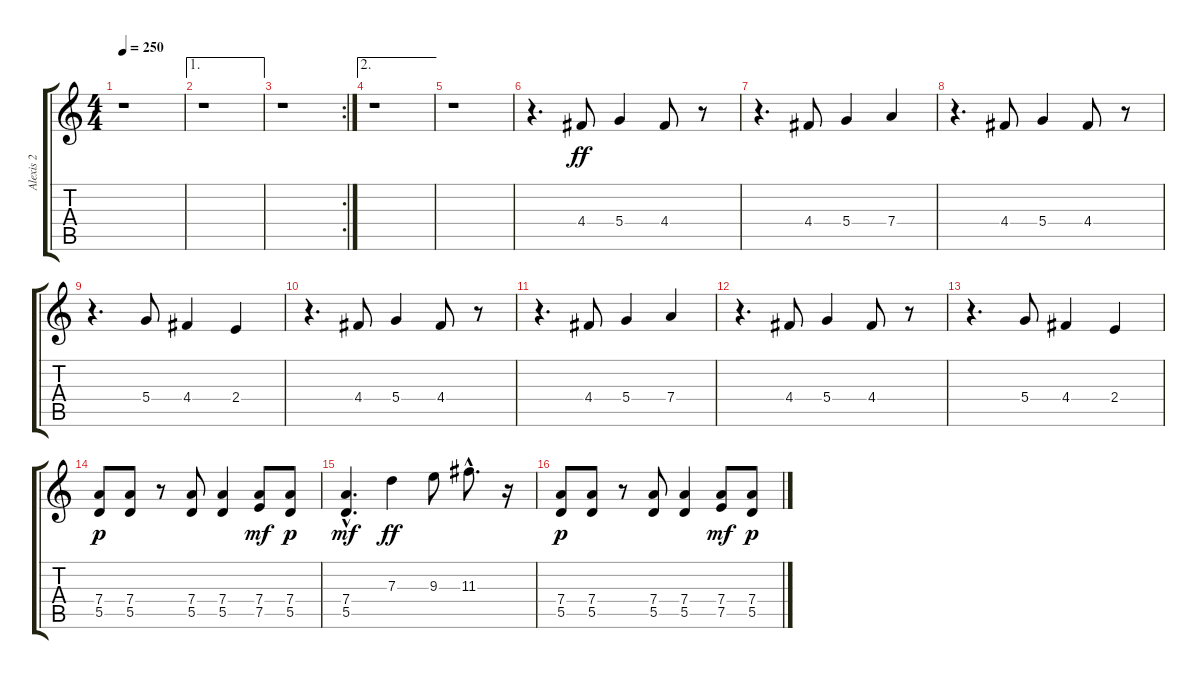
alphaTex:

\track ("Alexis 2" "Alexis 2") {instrument overdrivenguitar}
\staff {score tabs}
\tuning (E4 B3 G3 D3 A2 E2) {hide}
\ts (4 4)
\tempo 250
\clef g2
\ks c
r.1{dy mp} |
\ae 1
r.1 |
\rc 2
r.1 |
\ae 2
r.1 |
r.1 |
r.4{d} 4.4.8{dy ff} 5.4.4 4.4.8 r.8 |
r.4{d} 4.4.8 5.4.4 7.4.4 |
r.4{d} 4.4.8 5.4.4 4.4.8 r.8 |
r.4{d} 5.4.8 4.4.4 2.4.4 |
r.4{d} 4.4.8 5.4.4 4.4.8 r.8 |
r.4{d} 4.4.8 5.4.4 7.4.4 |
r.4{d} 4.4.8 5.4.4 4.4.8 r.8 |
r.4{d} 5.4.8 4.4.4 2.4.4 |
(7.4 5.5).8{dy p} (7.4 5.5).8 r.8 (7.4 5.5).8 (7.4 5.5).4 (7.4 7.5).8{dy mf} (7.4 5.5).8{dy p} |
(7.4{hac} 5.5{hac}).4{d dy mf} 7.3.4{dy ff} 9.3.8 11.3{hac}.8{d} r.16 |
(7.4 5.5).8{dy p} (7.4 5.5).8 r.8 (7.4 5.5).8 (7.4 5.5).4 (7.4 7.5).8{dy mf} (7.4 5.5).8{dy p}
